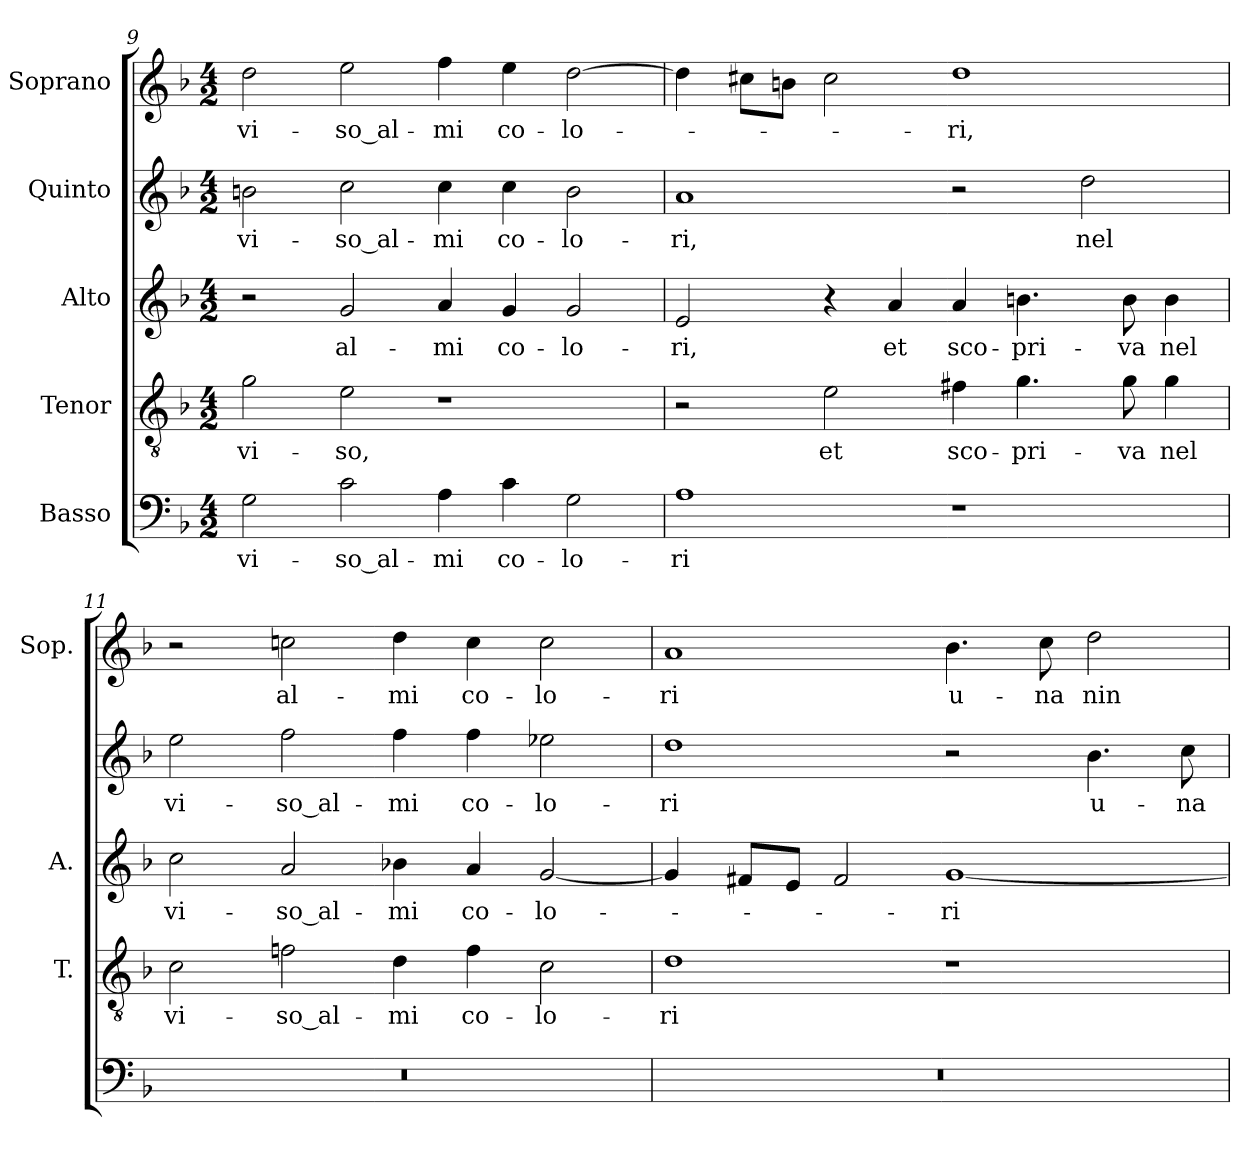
**kern	**text	**kern	**text	**kern	**text	**kern	**text	**kern	**text
*part5	*part5	*part4	*part4	*part3	*part3	*part2	*part2	*part1	*part1
*staff5	*staff5	*staff4	*staff4	*staff3	*staff3	*staff2	*staff2	*staff1	*staff1
*I"Basso	*	*I"Tenor	*	*I"Alto	*	*I"Quinto	*	*I"Soprano	*
*	*	*I'T.	*	*I'A.	*	*	*	*I'Sop.	*
*clefF4	*	*clefGv2	*	*clefG2	*	*clefG2	*	*clefG2	*
*	*	*ITrd7c12	*	*	*	*	*	*	*
*k[b-]	*	*k[b-]	*	*k[b-]	*	*k[b-]	*	*k[b-]	*
*F:	*	*F:	*	*F:	*	*F:	*	*F:	*
*M4/2	*	*M4/2	*	*M4/2	*	*M4/2	*	*M4/2	*
=9	=9	=9	=9	=9	=9	=9	=9	=9	=9
!	!LO:LY:b:color=#000000	!	!	!	!	!	!	!	!
!	!	!	!LO:LY:b:color=#000000	!	!	!	!	!	!
!	!	!	!	!	!	!	!LO:LY:b:color=#000000	!	!
!	!	!	!	!	!	!	!	!	!LO:LY:b:color=#000000
2Gi\	vi-	2Gi\	vi-	2r	.	2bni\	vi-	2ddi\	vi-
!	!LO:LY:b:color=#000000	!	!	!	!	!	!	!	!
!	!	!	!LO:LY:b:color=#000000	!	!	!	!	!	!
!	!	!	!	!	!LO:LY:b:color=#000000	!	!	!	!
!	!	!	!	!	!	!	!LO:LY:b:color=#000000	!	!
!	!	!	!	!	!	!	!	!	!LO:LY:b:color=#000000
2ci\	-so_al-	2Ei\	-so,	2gi/	al-	2cci\	-so_al-	2eei\	-so_al-
!	!LO:LY:b:color=#000000	!	!	!	!	!	!	!	!
!	!	!	!	!	!LO:LY:b:color=#000000	!	!	!	!
!	!	!	!	!	!	!	!LO:LY:b:color=#000000	!	!
!	!	!	!	!	!	!	!	!	!LO:LY:b:color=#000000
4Ai\	-mi	1r	.	4ai/	-mi	4cci\	-mi	4ffi\	-mi
!	!LO:LY:b:color=#000000	!	!	!	!	!	!	!	!
!	!	!	!	!	!LO:LY:b:color=#000000	!	!	!	!
!	!	!	!	!	!	!	!LO:LY:b:color=#000000	!	!
!	!	!	!	!	!	!	!	!	!LO:LY:b:color=#000000
4ci\	co-	.	.	4gi/	co-	4cci\	co-	4eei\	co-
!	!LO:LY:b:color=#000000	!	!	!	!	!	!	!	!
!	!	!	!	!	!LO:LY:b:color=#000000	!	!	!	!
!	!	!	!	!	!	!	!LO:LY:b:color=#000000	!	!
!	!	!	!	!	!	!	!	!	!LO:LY:b:color=#000000
2Gi\	-lo-	.	.	2gi/	-lo-	2bi\	-lo-	[2ddi\	-lo-
!!LO:LB:g=z
=10	=10	=10	=10	=10	=10	=10	=10	=10	=10
!	!LO:LY:b:color=#000000	!	!	!	!	!	!	!	!
!	!	!	!	!	!LO:LY:b:color=#000000	!	!	!	!
!	!	!	!	!	!	!	!LO:LY:b:color=#000000	!	!
1Ai	-ri	2r	.	2ei/	-ri,	1ai	-ri,	4ddi\]	.
.	.	.	.	.	.	.	.	8cc#Xi\L	.
.	.	.	.	.	.	.	.	8bni\J	.
!	!	!	!LO:LY:b:color=#000000	!	!	!	!	!	!
.	.	2Ei\	et	4r	.	.	.	2cc#i\	.
!	!	!	!	!	!LO:LY:b:color=#000000	!	!	!	!
.	.	.	.	4ai/	et	.	.	.	.
!	!	!	!LO:LY:b:color=#000000	!	!	!	!	!	!
!	!	!	!	!	!LO:LY:b:color=#000000	!	!	!	!
!	!	!	!	!	!	!	!	!	!LO:LY:b:color=#000000
1r	.	4F#Xi\	sco-	4ai/	sco-	2r	.	1ddi	-ri,
!	!	!	!LO:LY:b:color=#000000	!	!	!	!	!	!
!	!	!	!	!	!LO:LY:b:color=#000000	!	!	!	!
.	.	4.Gi\	-pri-	4.bni\	-pri-	.	.	.	.
!	!	!	!	!	!	!	!LO:LY:b:color=#000000	!	!
.	.	.	.	.	.	2ddi\	nel	.	.
!	!	!	!LO:LY:b:color=#000000	!	!	!	!	!	!
!	!	!	!	!	!LO:LY:b:color=#000000	!	!	!	!
.	.	8Gi\	-va	8bi\	-va	.	.	.	.
!	!	!	!LO:LY:b:color=#000000	!	!	!	!	!	!
!	!	!	!	!	!LO:LY:b:color=#000000	!	!	!	!
.	.	4Gi\	nel	4bi\	nel	.	.	.	.
=11	=11	=11	=11	=11	=11	=11	=11	=11	=11
!LO:N:vis=1	!	!	!	!	!	!	!	!	!
!	!	!	!LO:LY:b:color=#000000	!	!	!	!	!	!
!	!	!	!	!	!LO:LY:b:color=#000000	!	!	!	!
!	!	!	!	!	!	!	!LO:LY:b:color=#000000	!	!
0r	.	2Ci\	vi-	2cci\	vi-	2eei\	vi-	2r	.
!	!	!	!LO:LY:b:color=#000000	!	!	!	!	!	!
!	!	!	!	!	!LO:LY:b:color=#000000	!	!	!	!
!	!	!	!	!	!	!	!LO:LY:b:color=#000000	!	!
!	!	!	!	!	!	!	!	!	!LO:LY:b:color=#000000
.	.	2Fni\	-so_al-	2ai/	-so_al-	2ffi\	-so_al-	2ccni\	al-
!	!	!	!LO:LY:b:color=#000000	!	!	!	!	!	!
!	!	!	!	!	!LO:LY:b:color=#000000	!	!	!	!
!	!	!	!	!	!	!	!LO:LY:b:color=#000000	!	!
!	!	!	!	!	!	!	!	!	!LO:LY:b:color=#000000
.	.	4Di\	-mi	4b-Xi\	-mi	4ffi\	-mi	4ddi\	-mi
!	!	!	!LO:LY:b:color=#000000	!	!	!	!	!	!
!	!	!	!	!	!LO:LY:b:color=#000000	!	!	!	!
!	!	!	!	!	!	!	!LO:LY:b:color=#000000	!	!
!	!	!	!	!	!	!	!	!	!LO:LY:b:color=#000000
.	.	4Fi\	co-	4ai/	co-	4ffi\	co-	4cci\	co-
!	!	!	!LO:LY:b:color=#000000	!	!	!	!	!	!
!	!	!	!	!	!LO:LY:b:color=#000000	!	!	!	!
!	!	!	!	!	!	!	!LO:LY:b:color=#000000	!	!
!	!	!	!	!	!	!	!	!	!LO:LY:b:color=#000000
.	.	2Ci\	-lo-	[2gi/	-lo-	2ee-Xi\	-lo-	2cci\	-lo-
=12	=12	=12	=12	=12	=12	=12	=12	=12	=12
!LO:N:vis=1	!	!	!	!	!	!	!	!	!
!	!	!	!LO:LY:b:color=#000000	!	!	!	!	!	!
!	!	!	!	!	!	!	!LO:LY:b:color=#000000	!	!
!	!	!	!	!	!	!	!	!	!LO:LY:b:color=#000000
0r	.	1Di	-ri	4gi/]	.	1ddi	-ri	1ai	-ri
.	.	.	.	8f#Xi/L	.	.	.	.	.
.	.	.	.	8ei/J	.	.	.	.	.
.	.	.	.	2f#i/	.	.	.	.	.
!	!	!	!	!	!LO:LY:b:color=#000000	!	!	!	!
!	!	!	!	!	!	!	!	!	!LO:LY:b:color=#000000
.	.	1r	.	[1gi	-ri	2r	.	4.b-i\	u-
!	!	!	!	!	!	!	!	!	!LO:LY:b:color=#000000
.	.	.	.	.	.	.	.	8cci\	-na
!	!	!	!	!	!	!	!LO:LY:b:color=#000000	!	!
!	!	!	!	!	!	!	!	!	!LO:LY:b:color=#000000
.	.	.	.	.	.	4.b-i\	u-	2ddi\	nin-
!	!	!	!	!	!	!	!LO:LY:b:color=#000000	!	!
.	.	.	.	.	.	8cci\	-na	.	.
=	=	=	=	=	=	=	=	=	=
*-	*-	*-	*-	*-	*-	*-	*-	*-	*-
